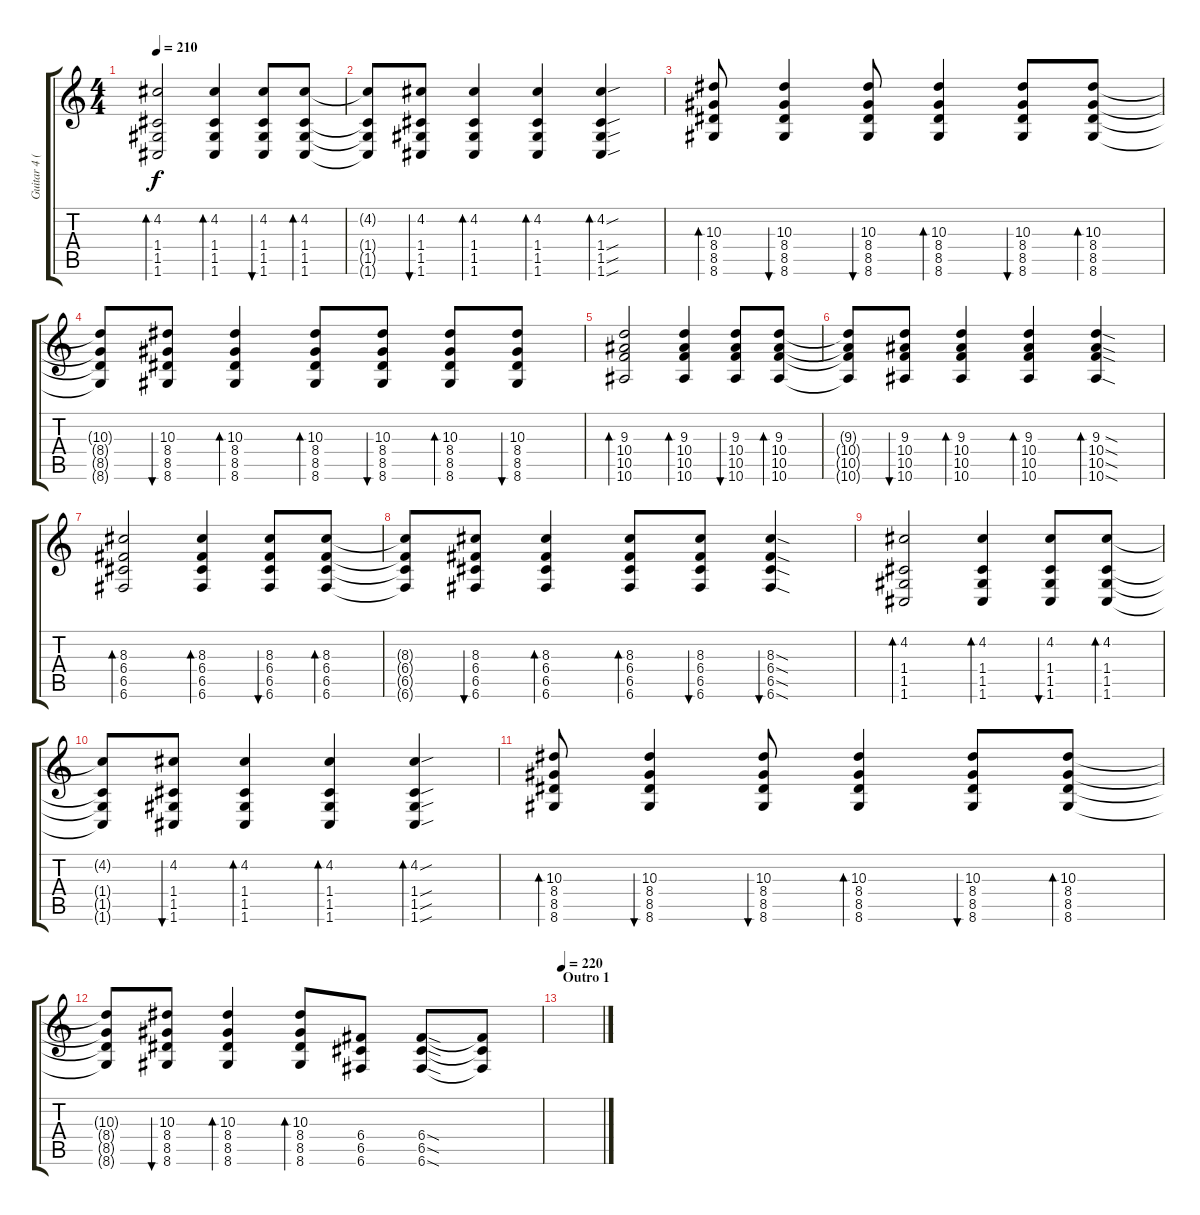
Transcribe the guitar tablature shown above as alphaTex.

\track ("Guitar 4 (distortion)" "Guitar 4 (") {instrument distortionguitar}
\staff {score tabs}
\tuning (D4 A3 F3 C3 G2 C2) {hide}
\ts (4 4)
\tempo 210
\clef g2
\ks c
(4.2 1.4 1.5 1.6).2{bd 60 dy f} (4.2 1.4 1.5 1.6).4{bd 60} (4.2 1.4 1.5 1.6).8{bu 60} (4.2 1.4 1.5 1.6).8{bd 60} |
(4.2{t} 1.4{t} 1.5{t} 1.6{t}).8 (4.2 1.4 1.5 1.6).8{bu 60} (4.2 1.4 1.5 1.6).4{bd 60} (4.2 1.4 1.5 1.6).4{bd 60} (4.2{sou} 1.4{sou} 1.5{sou} 1.6{sou}).4{bd 60} |
(10.3 8.4 8.5 8.6).8{bd 60} (10.3 8.4 8.5 8.6).4{bu 60} (10.3 8.4 8.5 8.6).8{bu 60} (10.3 8.4 8.5 8.6).4{bd 60} (10.3 8.4 8.5 8.6).8{bu 60} (10.3 8.4 8.5 8.6).8{bd 60} |
(10.3{t} 8.4{t} 8.5{t} 8.6{t}).8 (10.3 8.4 8.5 8.6).8{bu 60} (10.3 8.4 8.5 8.6).4{bd 60} (10.3 8.4 8.5 8.6).8{bd 60} (10.3 8.4 8.5 8.6).8{bu 60} (10.3 8.4 8.5 8.6).8{bd 60} (10.3 8.4 8.5 8.6).8{bu 60} |
(9.3 10.4 10.5 10.6).2{bd 60} (9.3 10.4 10.5 10.6).4{bd 60} (9.3 10.4 10.5 10.6).8{bu 60} (9.3 10.4 10.5 10.6).8{bd 60} |
(9.3{t} 10.4{t} 10.5{t} 10.6{t}).8 (9.3 10.4 10.5 10.6).8{bu 60} (9.3 10.4 10.5 10.6).4{bd 60} (9.3 10.4 10.5 10.6).4{bd 60} (9.3{sod} 10.4{sod} 10.5{sod} 10.6{sod}).4{bd 60} |
(8.3 6.4 6.5 6.6).2{bd 60} (8.3 6.4 6.5 6.6).4{bd 60} (8.3 6.4 6.5 6.6).8{bu 60} (8.3 6.4 6.5 6.6).8{bd 60} |
(8.3{t} 6.4{t} 6.5{t} 6.6{t}).8 (8.3 6.4 6.5 6.6).8{bu 60} (8.3 6.4 6.5 6.6).4{bd 60} (8.3 6.4 6.5 6.6).8{bd 60} (8.3 6.4 6.5 6.6).8{bu 60} (8.3{sod} 6.4{sod} 6.5{sod} 6.6{sod}).4{bu 60} |
(4.2 1.4 1.5 1.6).2{bd 60} (4.2 1.4 1.5 1.6).4{bd 60} (4.2 1.4 1.5 1.6).8{bu 60} (4.2 1.4 1.5 1.6).8{bd 60} |
(4.2{t} 1.4{t} 1.5{t} 1.6{t}).8 (4.2 1.4 1.5 1.6).8{bu 60} (4.2 1.4 1.5 1.6).4{bd 60} (4.2 1.4 1.5 1.6).4{bd 60} (4.2{sou} 1.4{sou} 1.5{sou} 1.6{sou}).4{bd 60} |
(10.3 8.4 8.5 8.6).8{bd 60} (10.3 8.4 8.5 8.6).4{bu 60} (10.3 8.4 8.5 8.6).8{bu 60} (10.3 8.4 8.5 8.6).4{bd 60} (10.3 8.4 8.5 8.6).8{bu 60} (10.3 8.4 8.5 8.6).8{bd 60} |
(10.3{t} 8.4{t} 8.5{t} 8.6{t}).8 (10.3 8.4 8.5 8.6).8{bu 60} (10.3 8.4 8.5 8.6).4{bd 60} (10.3 8.4 8.5 8.6).8{bd 60} (6.4 6.5 6.6).8 (6.4{sod} 6.5{sod} 6.6{sod}).8 (6.4{t} 6.5{t} 6.6{t}).8 |
\section ("" "Outro 1")
\tempo 220
